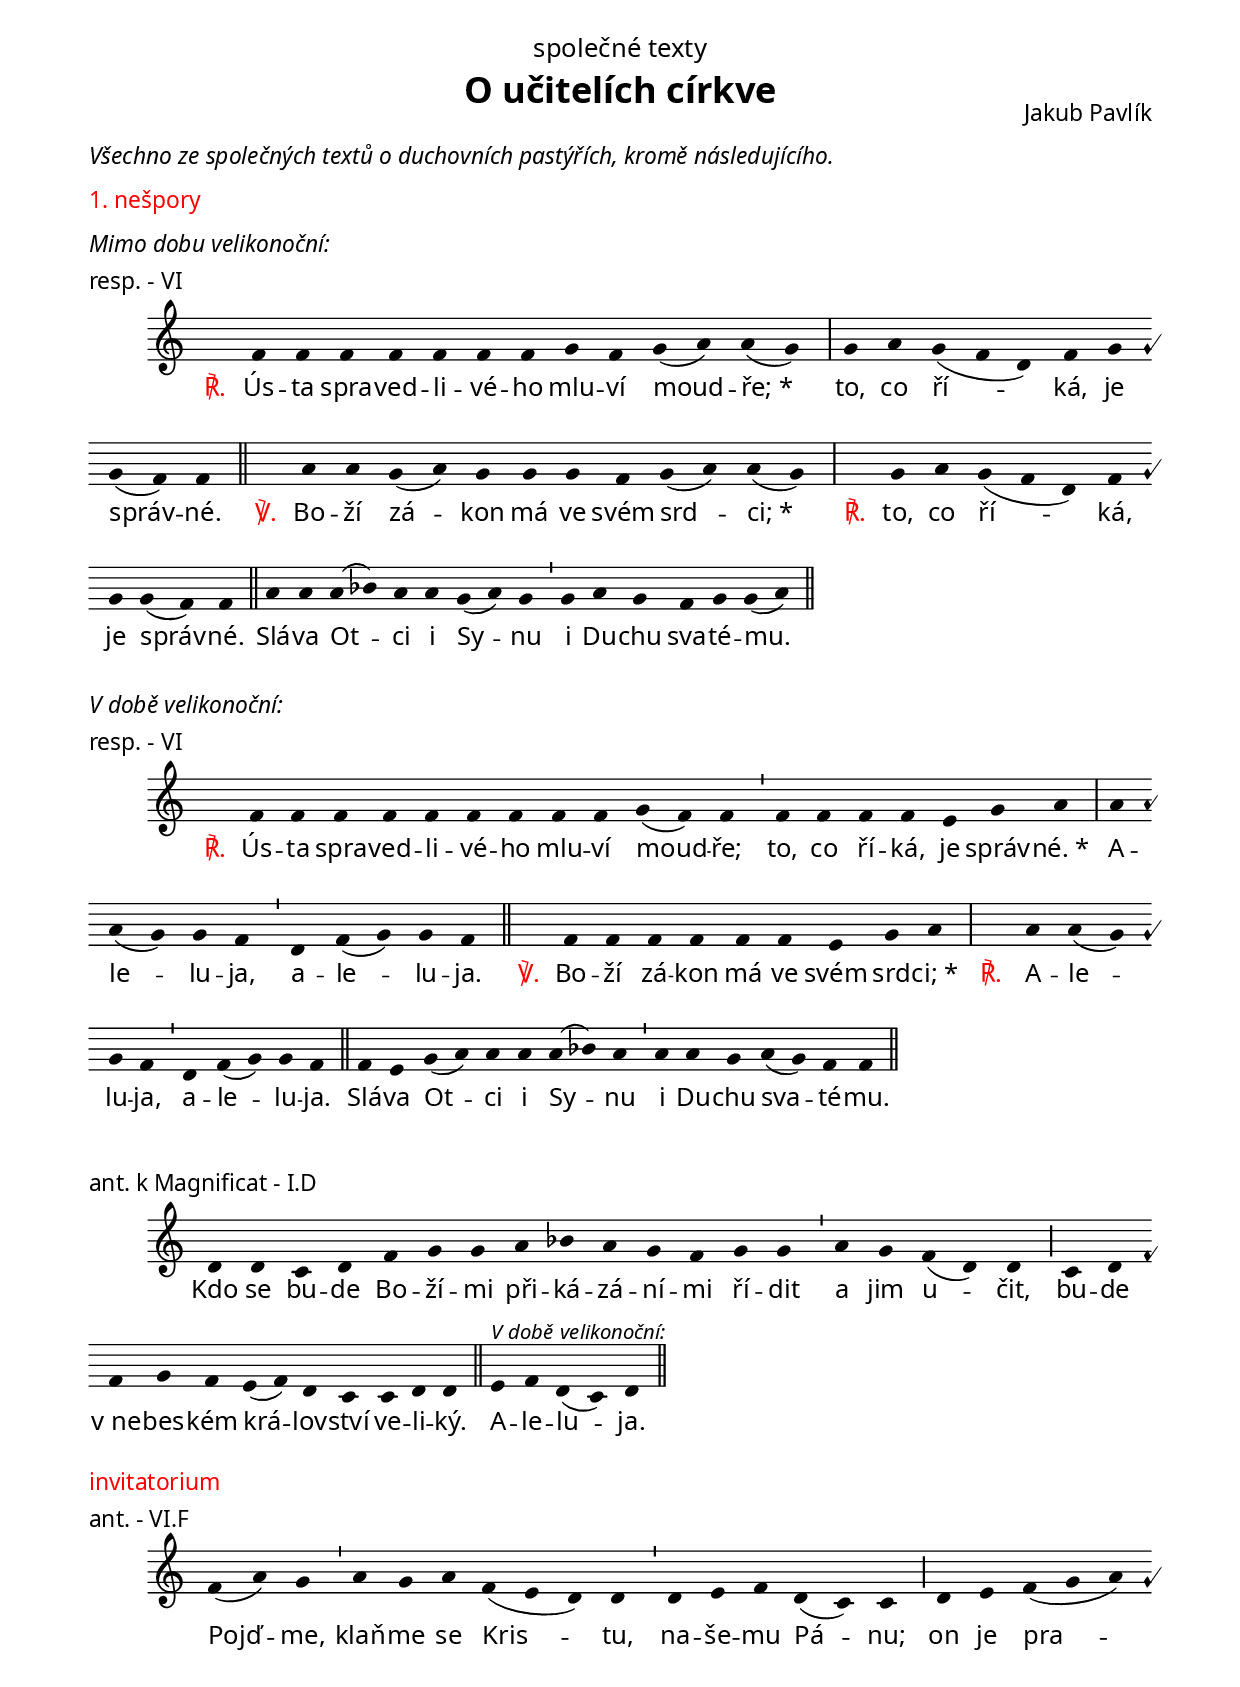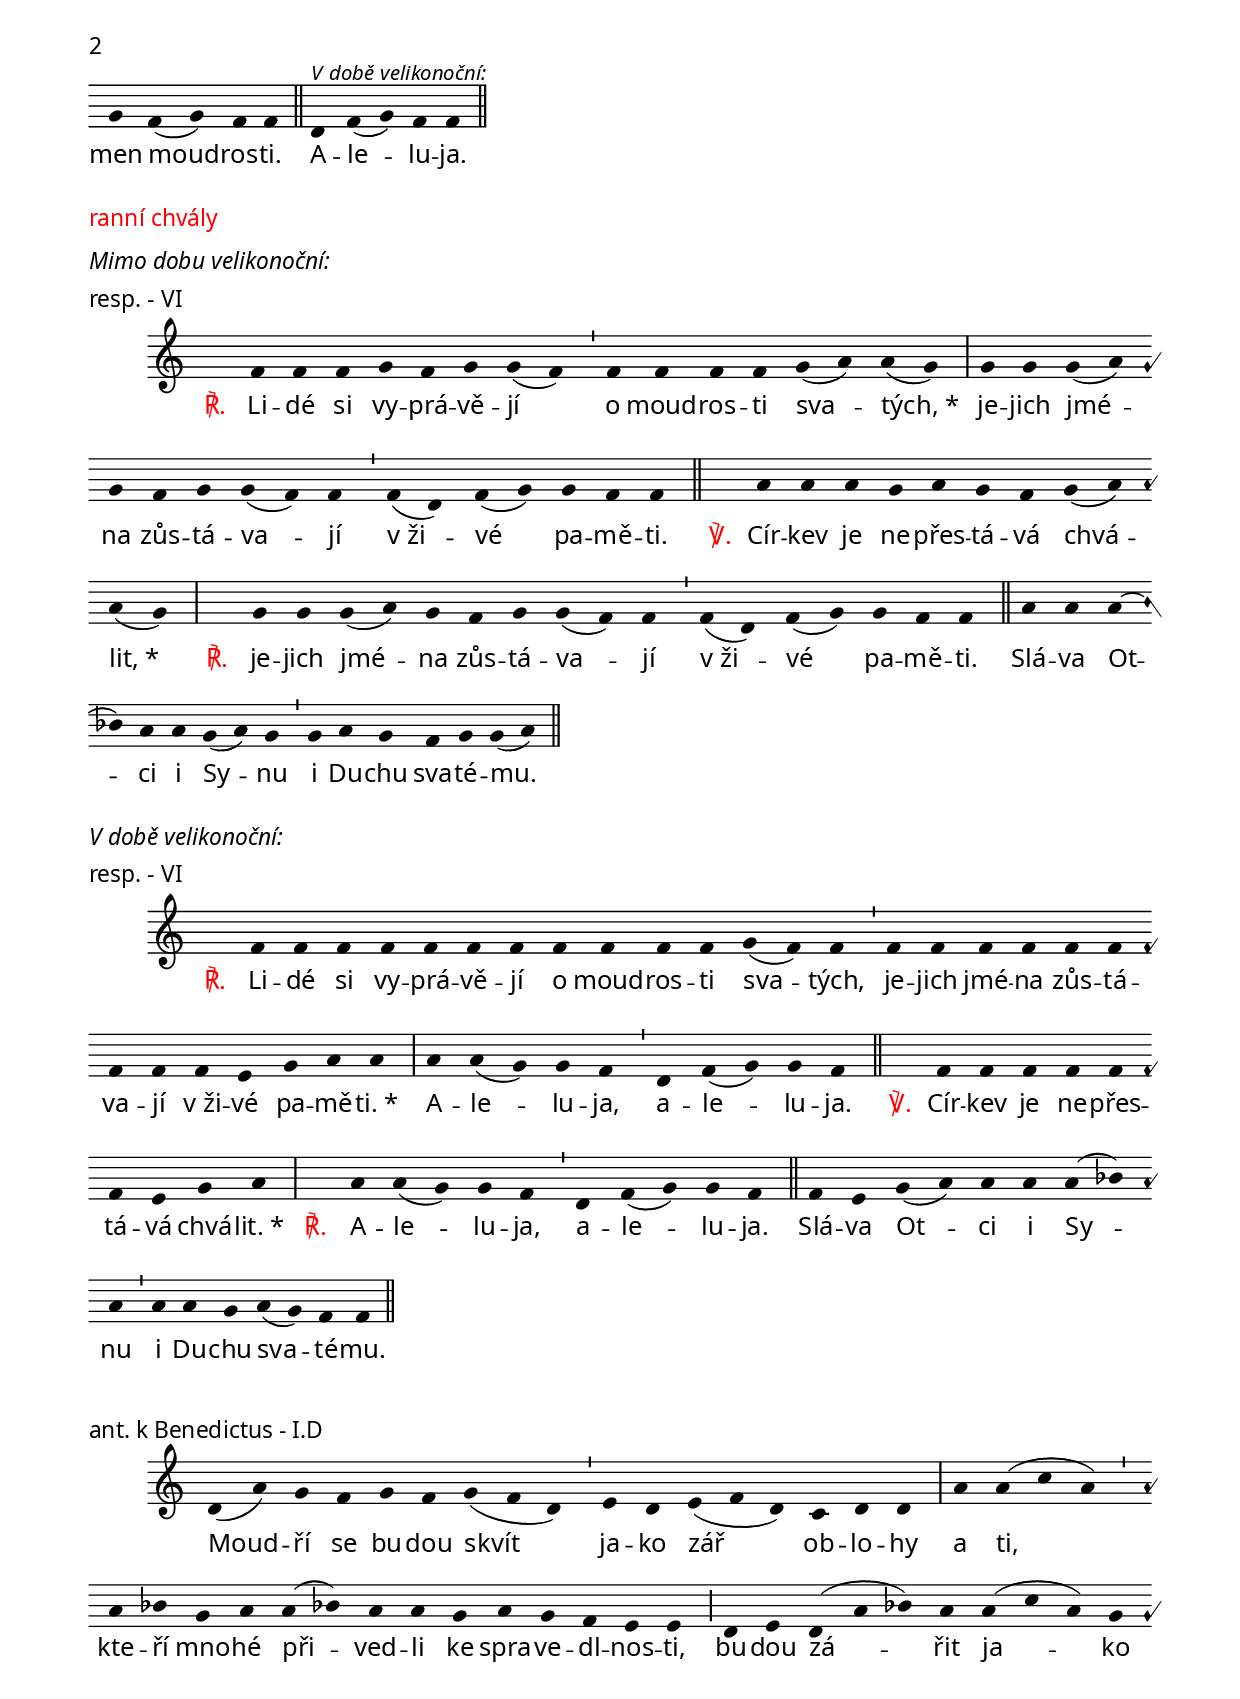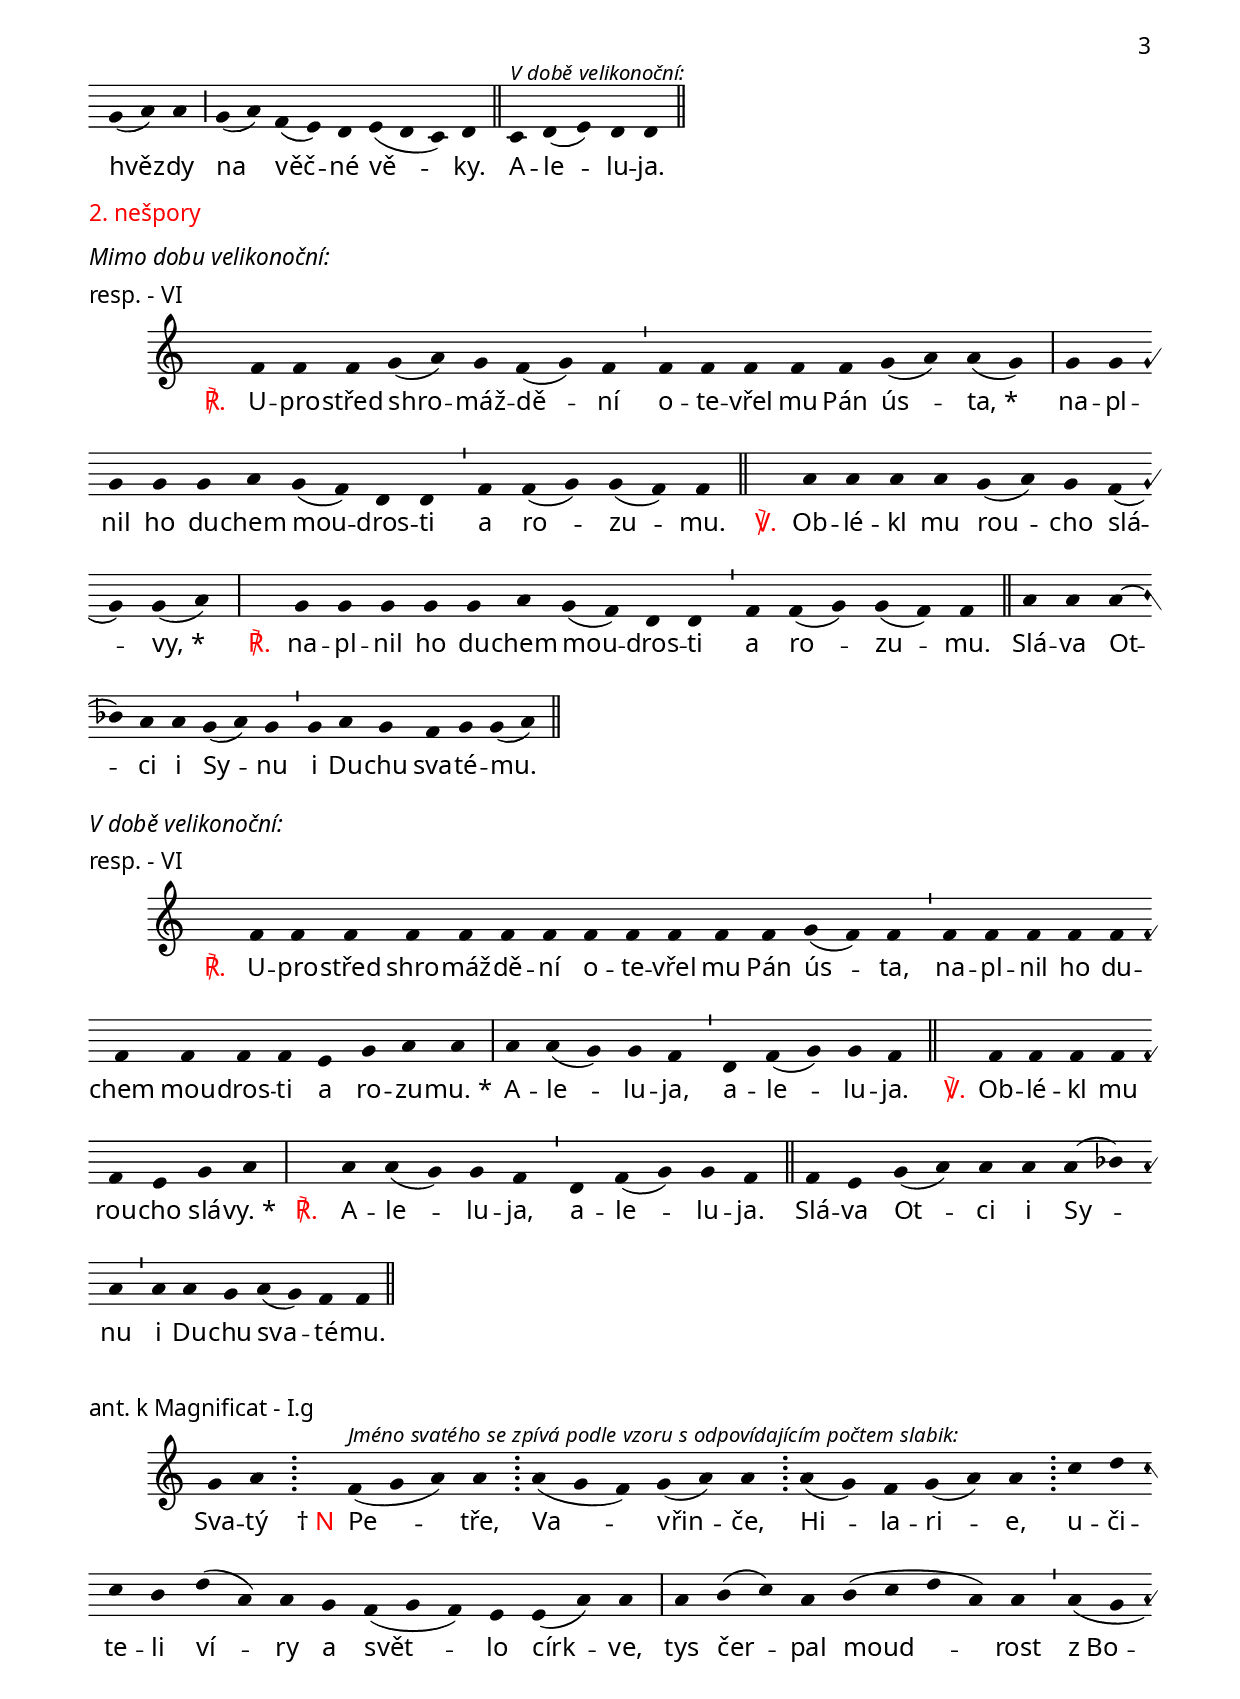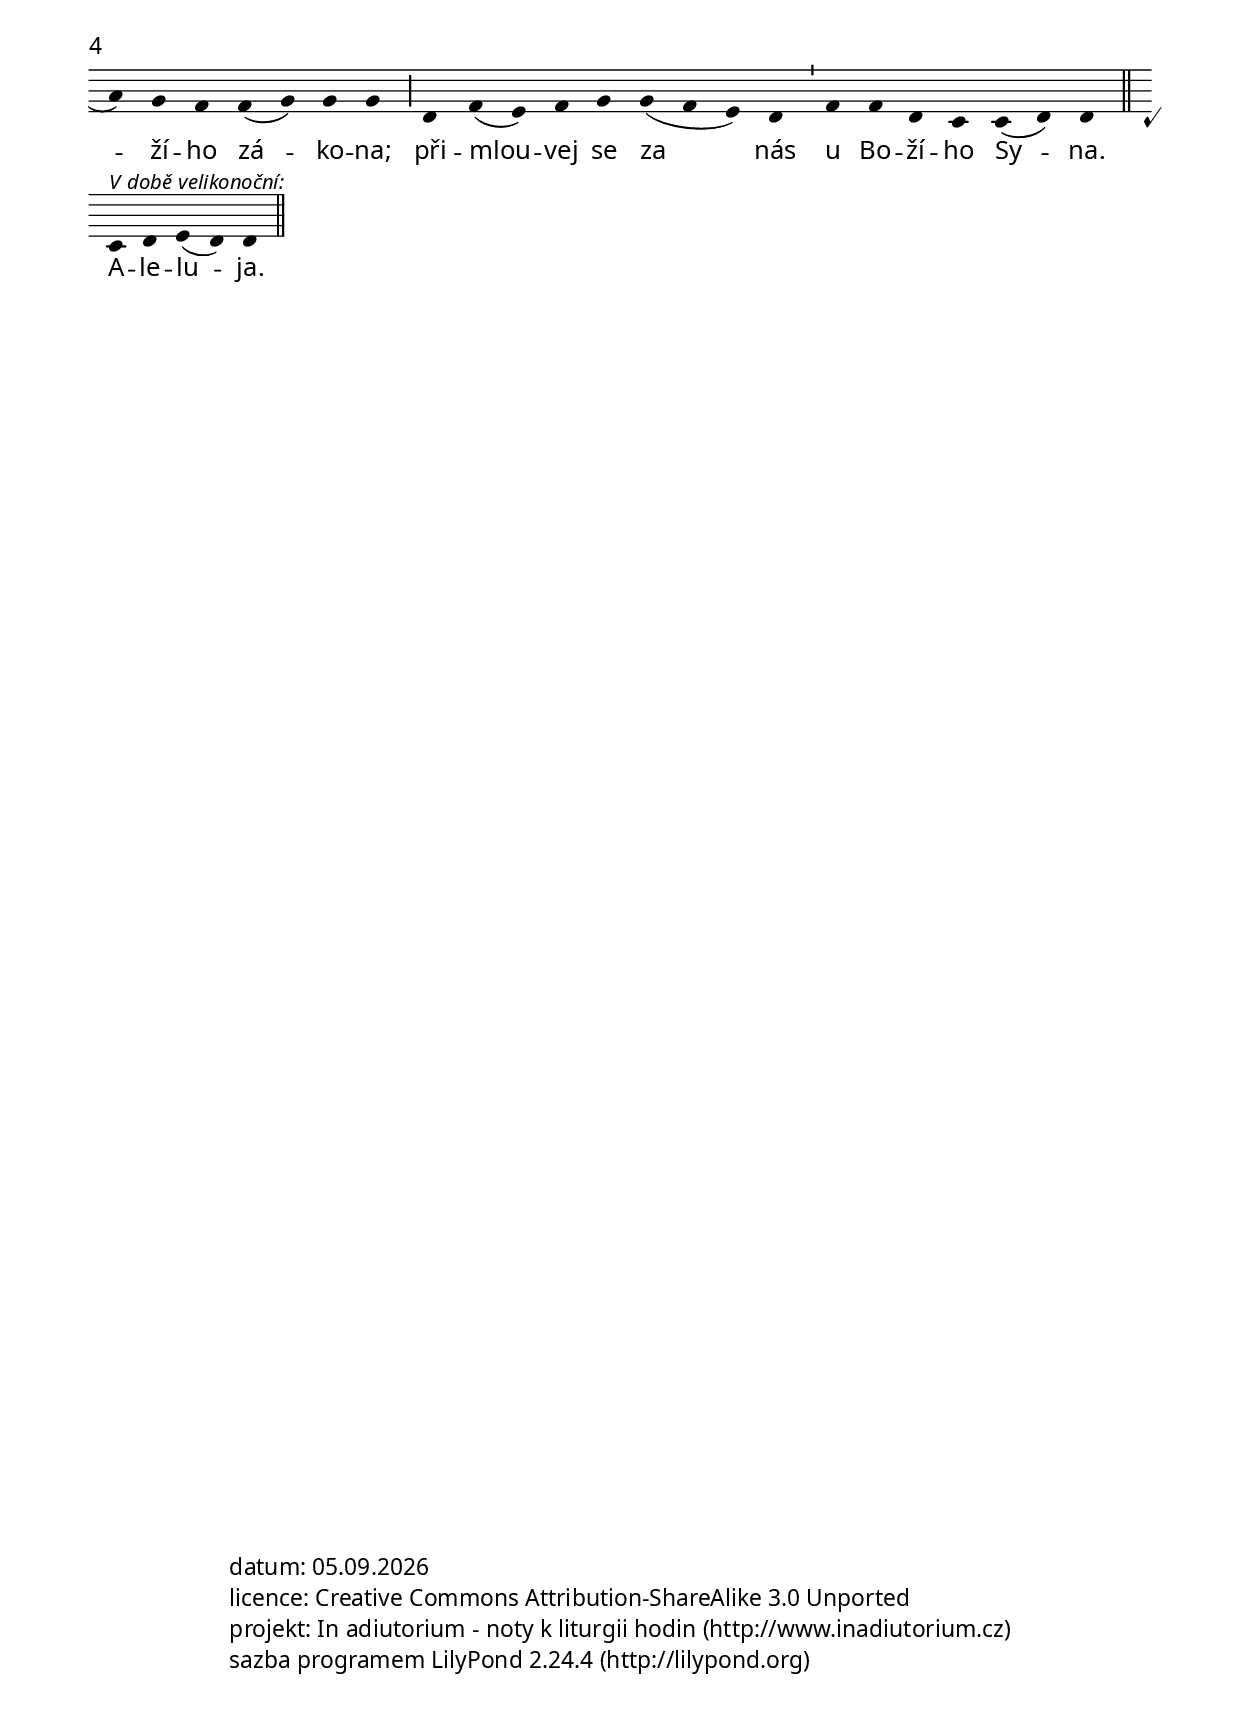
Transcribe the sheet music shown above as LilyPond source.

\version "2.17.24"

\include "../spolecne.ly"
\include "../dilyresponsorii.ly"

\header {
  title = \markup\titleCommune "O učitelích církve"
  composer = "Jakub Pavlík"
}

\markup\justify\italic{
  Všechno ze společných textů o duchovních pastýřích, kromě následujícího.
}

\markup {\nadpisHodinka {"1. nešpory"}}

\markup\italic{Mimo dobu velikonoční:}

\score {
  \relative c' {
    \choralniRezim

    % R
    \neviditelna f
    f4 f f f f f f g f g( a) a( g) \barMax
    g a g( f d) f g g( f) f \barFinalis
    % V
    \neviditelna a
    a a g( a) g g g f g( a) a( g) \barMax
    % R
    \neviditelna a
    g a g( f d) f g g( f) f \barFinalis
    % Slava
    \respVIdoxologie \barFinalis
  }
  \addlyrics {
    \Response Ús -- ta spra -- ved -- li -- vé -- ho mlu -- ví moud -- ře;_*
    to, co ří -- ká, je správ -- né.
    \Verse Bo -- ží zá -- kon má ve svém srd -- ci;_*
    \Response to, co ří -- ká, je správ -- né.
    \textRespDoxologie
  }
  \header {
    quid = "resp."
    modus = "VI"
    id = "1ne-resp"
    piece = \markup {\sestavTitulekResp}
  }
}

\markup\italic{V době velikonoční:}

\score {
  \relative c' {
    \choralniRezim

    % R
    \neviditelna f
    f4 f f f f f f f f g( f) f \barMin
    f f f f e g a \barMax
    \respVIalelujaResponsum \barFinalis
    % V
    \neviditelna f
    f f f f f f e g a \barMax
    % R
    \neviditelna a
    \respVIalelujaResponsum \barFinalis
    % Slava
    \respVIalelujaDoxologie \barFinalis
  }
  \addlyrics {
    \Response Ús -- ta spra -- ved -- li -- vé -- ho mlu -- ví moud -- ře;
    to, co ří -- ká, je správ -- né._* \textRespAleluja
    \Verse Bo -- ží zá -- kon má ve svém srd -- ci;_*
    \Response \textRespAleluja
    \textRespDoxologie
  }
  \header {
    quid = "resp."
    modus = "VI"
    id = "1ne-resp-velik"
    piece = \markup {\sestavTitulekResp}
  }
}

\score {
  \relative c' {
    \choralniRezim
    d d c d f g g a bes a g f g g \barMin
    a g f( d) d \barMaior
    c d f g f e( f) d c c d d \barFinalis

    e^\markup\rubrVelikAleluja f d( c) d \barFinalis
  }
  \addlyrics {
    Kdo se bu -- de Bo -- ží -- mi při -- ká -- zá -- ní -- mi ří -- dit
    a jim u -- čit,
    bu -- de v_ne -- bes -- kém krá -- lov -- ství ve -- li -- ký.

    A -- le -- lu -- ja.
  }
  \header {
    quid = "ant. k Magnificat"
    modus = "I"
    differentia = "D"
    psalmus = ""
    id = "1ne-amag"
    piece = \markup {\sestavTitulekBezZalmu}
  }
}

\markup {\nadpisHodinka {"invitatorium"}}

\score {
  \relative c' {
    \choralniRezim
    f4( a) g \barMin a g a f( e d) d \barMin
    d e f d( c) c \barMaior
    d e f( g a) g f( g) f f \barFinalis

    d^\markup\rubrVelikAleluja f( g) f f \barFinalis
  }
  \addlyrics {
    Pojď -- me, klaň -- me se Kris -- tu,
    na -- še -- mu Pá -- nu;
    on je pra -- men moud -- ros -- ti.

    A -- le -- lu -- ja.
  }
  \header {
    quid = "ant."
    modus = "VI"
    differentia = "F"
    psalmus = ""
    id = "invit"
    piece = \markup {\sestavTitulekBezZalmu}
  }
}

\markup {\nadpisHodinka {"ranní chvály"}}

\markup\italic{Mimo dobu velikonoční:}

\score {
  \relative c' {
    \choralniRezim

    % R
    \neviditelna f
    f4 f f g f g g( f) \barMin f f f f g( a) a( g) \barMax
    g g g( a) g f g g( f) f \barMin f( d) f( g) g f f \barFinalis
    % V
    \neviditelna a
    a4 a a g a g f g( a) a( g) \barMax
    % R
    \neviditelna a
    g g g( a) g f g g( f) f \barMin f( d) f( g) g f f \barFinalis
    % Slava
    \respVIdoxologie \barFinalis
  }
  \addlyrics {
    \Response Li -- dé si vy -- prá -- vě -- jí o moud -- ros -- ti sva -- tých,_*
    je -- jich jmé -- na zůs -- tá -- va -- jí v_ži -- vé pa -- mě -- ti.
    \Verse Cír -- kev je ne -- přes -- tá -- vá chvá -- lit,_*
    \Response je -- jich jmé -- na zůs -- tá -- va -- jí v_ži -- vé pa -- mě -- ti.
    \textRespDoxologie
  }
  \header {
    quid = "resp."
    modus = "VI"
    id = "rch-resp"
    piece = \markup {\sestavTitulekResp}
  }
}

\markup\italic{V době velikonoční:}

\score {
  \relative c' {
    \choralniRezim

    % R
    \neviditelna f
    f4 f f f f f f f f f f g( f) f \barMin
    f f f f f f f f f e g a a \barMax
    \respVIalelujaResponsum \barFinalis
    % V
    \neviditelna f
    f f f f f f e g a \barMax
    % R
    \neviditelna a
    \respVIalelujaResponsum \barFinalis
    % Slava
    \respVIalelujaDoxologie \barFinalis
  }
  \addlyrics {
    \Response Li -- dé si vy -- prá -- vě -- jí o moud -- ros -- ti sva -- tých,
    je -- jich jmé -- na zůs -- tá -- va -- jí v_ži -- vé pa -- mě -- ti._* \textRespAleluja
    \Verse Cír -- kev je ne -- přes -- tá -- vá chvá -- lit._*
    \Response \textRespAleluja
    \textRespDoxologie
  }
  \header {
    quid = "resp."
    modus = "VI"
    id = "rch-resp-velik"
    piece = \markup {\sestavTitulekResp}
  }
}

\score {
  \relative c' {
    \choralniRezim
    d4( a') g f g f g( f d) \barMin e d e( f d) c d d \barMax
    a'4 a( c a) \barMin a bes g a a( bes) a a g a g f e e \barMaior
    d e d( a' bes) a a( c a) g g( a) a \barMaior
    g( a) f( e) d e( d c) d \barFinalis

    c^\markup\rubrVelikAleluja d( e) d d \barFinalis
  }
  \addlyrics {
    Moud -- ří se bu -- dou skvít ja -- ko zář ob -- lo -- hy
    a ti, kte -- ří mno -- hé při -- ved -- li ke spra -- ve -- dl -- nos -- ti,
    bu -- dou zá -- řit ja -- ko hvěz -- dy
    na věč -- né vě -- ky.

    A -- le -- lu -- ja.
  }
  \header {
    quid = "ant. k Benedictus"
    modus = "I"
    differentia = "D"
    psalmus = ""
    id = "rch-aben"
    piece = \markup {\sestavTitulekBezZalmu}
  }
}

\markup {\nadpisHodinka {"2. nešpory"}}

\markup\italic{Mimo dobu velikonoční:}

\score {
  \relative c' {
    \choralniRezim

    % R
    \neviditelna f
    f4 f f g( a) g f( g) f \barMin
    f f f f f g( a) a( g) \barMax
    g g g g g a g( f) d d \barMin f f( g) g( f) f \barFinalis
    % V
    \neviditelna a
    a4 a a a g( a) g f( g) g( a) \barMax
    % R
    \neviditelna a
    g g g g g a g( f) d d \barMin f f( g) g( f) f \barFinalis
    % Slava
    \respVIdoxologie \barFinalis
  }
  \addlyrics {
    \Response U -- pro -- střed shro -- máž -- dě -- ní
    o -- te -- vřel mu Pán ús -- ta,_*
    na -- pl -- nil ho du -- chem mou -- dros -- ti a ro -- zu -- mu.
    \Verse Ob -- lé -- kl mu rou -- cho slá -- vy,_*
    \Response na -- pl -- nil ho du -- chem mou -- dros -- ti a ro -- zu -- mu.
    \textRespDoxologie
  }
  \header {
    quid = "resp."
    modus = "VI"
    id = "2ne-resp"
    piece = \markup {\sestavTitulekResp}
  }
}

\markup\italic{V době velikonoční:}

\score {
  \relative c' {
    \choralniRezim

    % R
    \neviditelna f
    f4 f f f f f f f f f f f g( f) f \barMin
    f f f f f f f f f e g a a \barMax
    \respVIalelujaResponsum \barFinalis
    % V
    \neviditelna f
    f4 f f f f e g a \barMax
    % R
    \neviditelna a
    \respVIalelujaResponsum \barFinalis
    % Slava
    \respVIalelujaDoxologie \barFinalis
  }
  \addlyrics {
    \Response U -- pro -- střed shro -- máž -- dě -- ní
    o -- te -- vřel mu Pán ús -- ta,
    na -- pl -- nil ho du -- chem mou -- dros -- ti a ro -- zu -- mu._* \textRespAleluja
    \Verse Ob -- lé -- kl mu rou -- cho slá -- vy._*
    \Response \textRespAleluja
    \textRespDoxologie
  }
  \header {
    quid = "resp."
    modus = "VI"
    id = "2ne-resp-velik"
    piece = \markup {\sestavTitulekResp}
  }
}

\score {
  \relative c'' {
    \choralniRezim
    g4 a \bar ";" \neviditelna a

    f4(^\markup\small\italic{Jméno svatého se zpívá podle vzoru s odpovídajícím počtem slabik:} g a) a \bar ";"
    a4( g f) g( a) a \bar ";"
    a4( g) f g( a) a \bar ";"

    c4 d c b d( a) a g f( g f) e e( a) a \barMax
    a b( c) a b( c d a) a \barMin a( g a) g f f( g) g g \barMaior
    d f( e) f g g( f e) d \barMin f f d c c( d) d \barFinalis

    c^\markup\rubrVelikAleluja d e( d) d \barFinalis
  }
  \addlyrics {
    Sva -- tý \markup{\Dagger \Nomen}

    Pe -- tře, % Damiani / Chrysolog / Kanisius
    Va -- vřin -- če, % z Brindisi
    Hi -- la -- ri -- e,

    u -- či -- te -- li ví -- ry a svět -- lo círk -- ve,
    tys čer -- pal moud -- rost z_Bo -- ží -- ho zá -- ko -- na;
    při -- mlou -- vej se za nás u Bo -- ží -- ho Sy -- na.

    A -- le -- lu -- ja.
  }
  \header {
    quid = "ant. k Magnificat"
    modus = "I"
    differentia = "g"
    psalmus = ""
    id = "2ne-amag"
    piece = \markup {\sestavTitulekBezZalmu}
  }
}